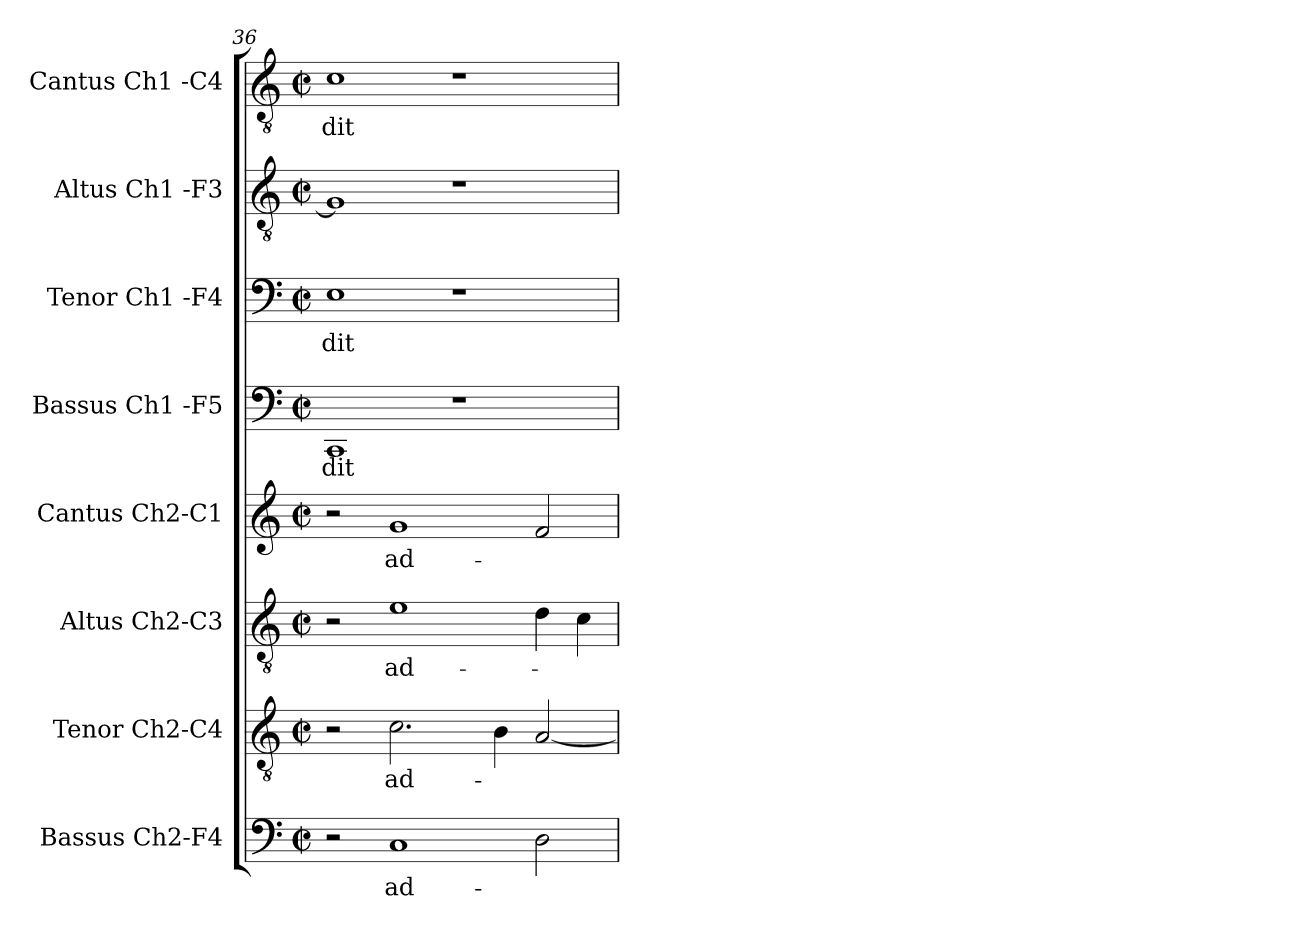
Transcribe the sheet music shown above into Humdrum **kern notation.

**kern	**text	**kern	**text	**kern	**text	**kern	**text	**kern	**text	**kern	**text	**kern	**kern	**text
*part8	*part8	*part7	*part7	*part6	*part6	*part5	*part5	*part4	*part4	*part3	*part3	*part2	*part1	*part1
*staff8	*staff8	*staff7	*staff7	*staff6	*staff6	*staff5	*staff5	*staff4	*staff4	*staff3	*staff3	*staff2	*staff1	*staff1
*I"Bassus Ch2-F4	*	*I"Tenor Ch2-C4	*	*I"Altus Ch2-C3	*	*I"Cantus Ch2-C1	*	*I"Bassus Ch1 -F5	*	*I"Tenor Ch1 -F4	*	*I"Altus Ch1 -F3	*I"Cantus Ch1 -C4	*
*I'B2	*	*I'T2	*	*I'A2	*	*I'C2	*	*I'B1	*	*I'T1	*	*I'A1	*I'C1	*
*clefF4	*	*clefGv2	*	*clefGv2	*	*clefG2	*	*clefF4	*	*clefF4	*	*clefGv2	*clefGv2	*
*k[]	*	*k[]	*	*k[]	*	*k[]	*	*k[]	*	*k[]	*	*k[]	*k[]	*
*M2/2	*	*M2/2	*	*M2/2	*	*M2/2	*	*M2/2	*	*M2/2	*	*M2/2	*M2/2	*
*met(c|)	*	*met(c|)	*	*met(c|)	*	*met(c|)	*	*met(c|)	*	*met(c|)	*	*met(c|)	*met(c|)	*
=36	=36	=36	=36	=36	=36	=36	=36	=36	=36	=36	=36	=36	=36	=36
!	!	!	!	!	!	!	!	!	!LO:LY:b	!	!LO:LY:b	!	!	!LO:LY:b
2r	.	2r	.	2r	.	2r	.	1CC	-dit	1E	-dit	1G]	1c	-dit
!	!LO:LY:b	!	!LO:LY:b	!	!LO:LY:b	!	!LO:LY:b	!	!	!	!	!	!	!
1C	ad-	2.c\	ad-	1e	ad-	1g	ad-	.	.	.	.	.	.	.
.	.	.	.	.	.	.	.	1r	.	1r	.	1r	1r	.
.	.	4B\	.	.	.	.	.	.	.	.	.	.	.	.
2D\	.	[>2A/	.	4d\	.	2f/	.	.	.	.	.	.	.	.
.	.	.	.	4c\	.	.	.	.	.	.	.	.	.	.
=	=	=	=	=	=	=	=	=	=	=	=	=	=	=
*-	*-	*-	*-	*-	*-	*-	*-	*-	*-	*-	*-	*-	*-	*-
